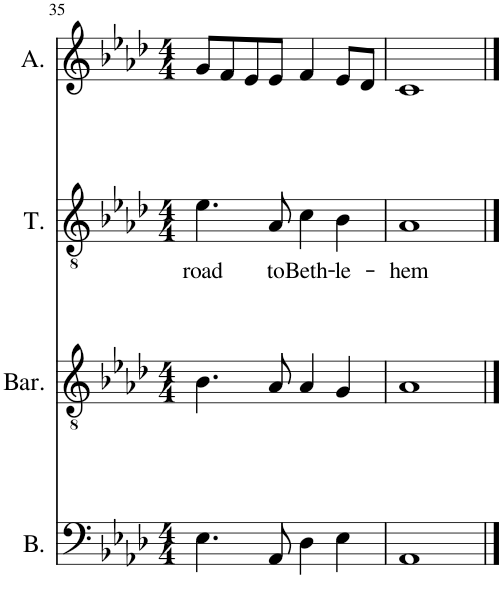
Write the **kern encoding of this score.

**kern	**kern	**kern	**text	**kern
*part4	*part3	*part2	*part2	*part1
*staff4	*staff3	*staff2	*staff2	*staff1
*I"Bass	*I"Baritone	*I"Tenor	*	*I"Alto
*I'B.	*I'Bar.	*I'T.	*	*I'A.
!!LO:PB:g=z
*clefF4	*clefGv2	*clefGv2	*	*clefG2
*k[b-e-a-d-]	*k[b-e-a-d-]	*k[b-e-a-d-]	*	*k[b-e-a-d-]
*M4/4	*M4/4	*M4/4	*	*M4/4
=35	=35	=35	=35	=35
!	!	!	!LO:LY:b	!
4.E-\	4.B-\	4.e-\	road	8g/L
.	.	.	.	8f/
.	.	.	.	8e-/
!	!	!	!LO:LY:b	!
8AA-/	8A-/	8A-/	to	8e-/J
!	!	!	!LO:LY:b	!
4D-\	4A-/	4c\	Beth-	4f/
!	!	!	!LO:LY:b	!
4E-\	4G/	4B-\	-le-	8e-/L
.	.	.	.	8d-/J
=36	=36	=36	=36	=36
!	!	!	!LO:LY:b	!
1AA-	1A-	1A-	-hem	1c
==	==	==	==	==
*-	*-	*-	*-	*-
